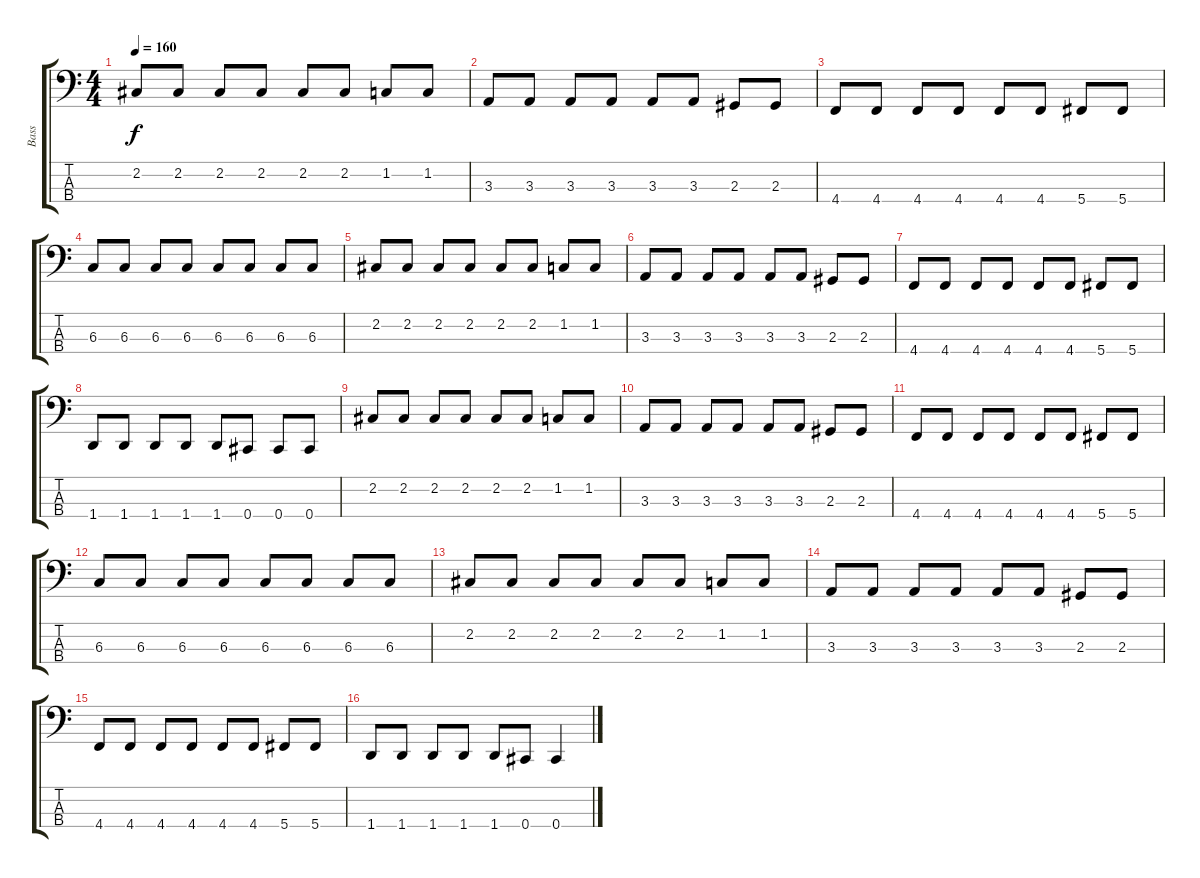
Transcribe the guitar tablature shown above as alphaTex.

\track ("Bass" "Bass") {instrument electricbassfinger}
\staff {score tabs}
\tuning (E2 B1 Gb1 Db1) {hide}
\ts (4 4)
\tempo 160
\clef f4
\ks c
2.2.8{dy f} 2.2.8 2.2.8 2.2.8 2.2.8 2.2.8 1.2.8 1.2.8 |
3.3.8 3.3.8 3.3.8 3.3.8 3.3.8 3.3.8 2.3.8 2.3.8 |
4.4.8 4.4.8 4.4.8 4.4.8 4.4.8 4.4.8 5.4.8 5.4.8 |
6.3.8 6.3.8 6.3.8 6.3.8 6.3.8 6.3.8 6.3.8 6.3.8 |
2.2.8 2.2.8 2.2.8 2.2.8 2.2.8 2.2.8 1.2.8 1.2.8 |
3.3.8 3.3.8 3.3.8 3.3.8 3.3.8 3.3.8 2.3.8 2.3.8 |
4.4.8 4.4.8 4.4.8 4.4.8 4.4.8 4.4.8 5.4.8 5.4.8 |
1.4.8 1.4.8 1.4.8 1.4.8 1.4.8 0.4.8 0.4.8 0.4.8 |
2.2.8 2.2.8 2.2.8 2.2.8 2.2.8 2.2.8 1.2.8 1.2.8 |
3.3.8 3.3.8 3.3.8 3.3.8 3.3.8 3.3.8 2.3.8 2.3.8 |
4.4.8 4.4.8 4.4.8 4.4.8 4.4.8 4.4.8 5.4.8 5.4.8 |
6.3.8 6.3.8 6.3.8 6.3.8 6.3.8 6.3.8 6.3.8 6.3.8 |
2.2.8 2.2.8 2.2.8 2.2.8 2.2.8 2.2.8 1.2.8 1.2.8 |
3.3.8 3.3.8 3.3.8 3.3.8 3.3.8 3.3.8 2.3.8 2.3.8 |
4.4.8 4.4.8 4.4.8 4.4.8 4.4.8 4.4.8 5.4.8 5.4.8 |
1.4.8 1.4.8 1.4.8 1.4.8 1.4.8 0.4.8 0.4.4
